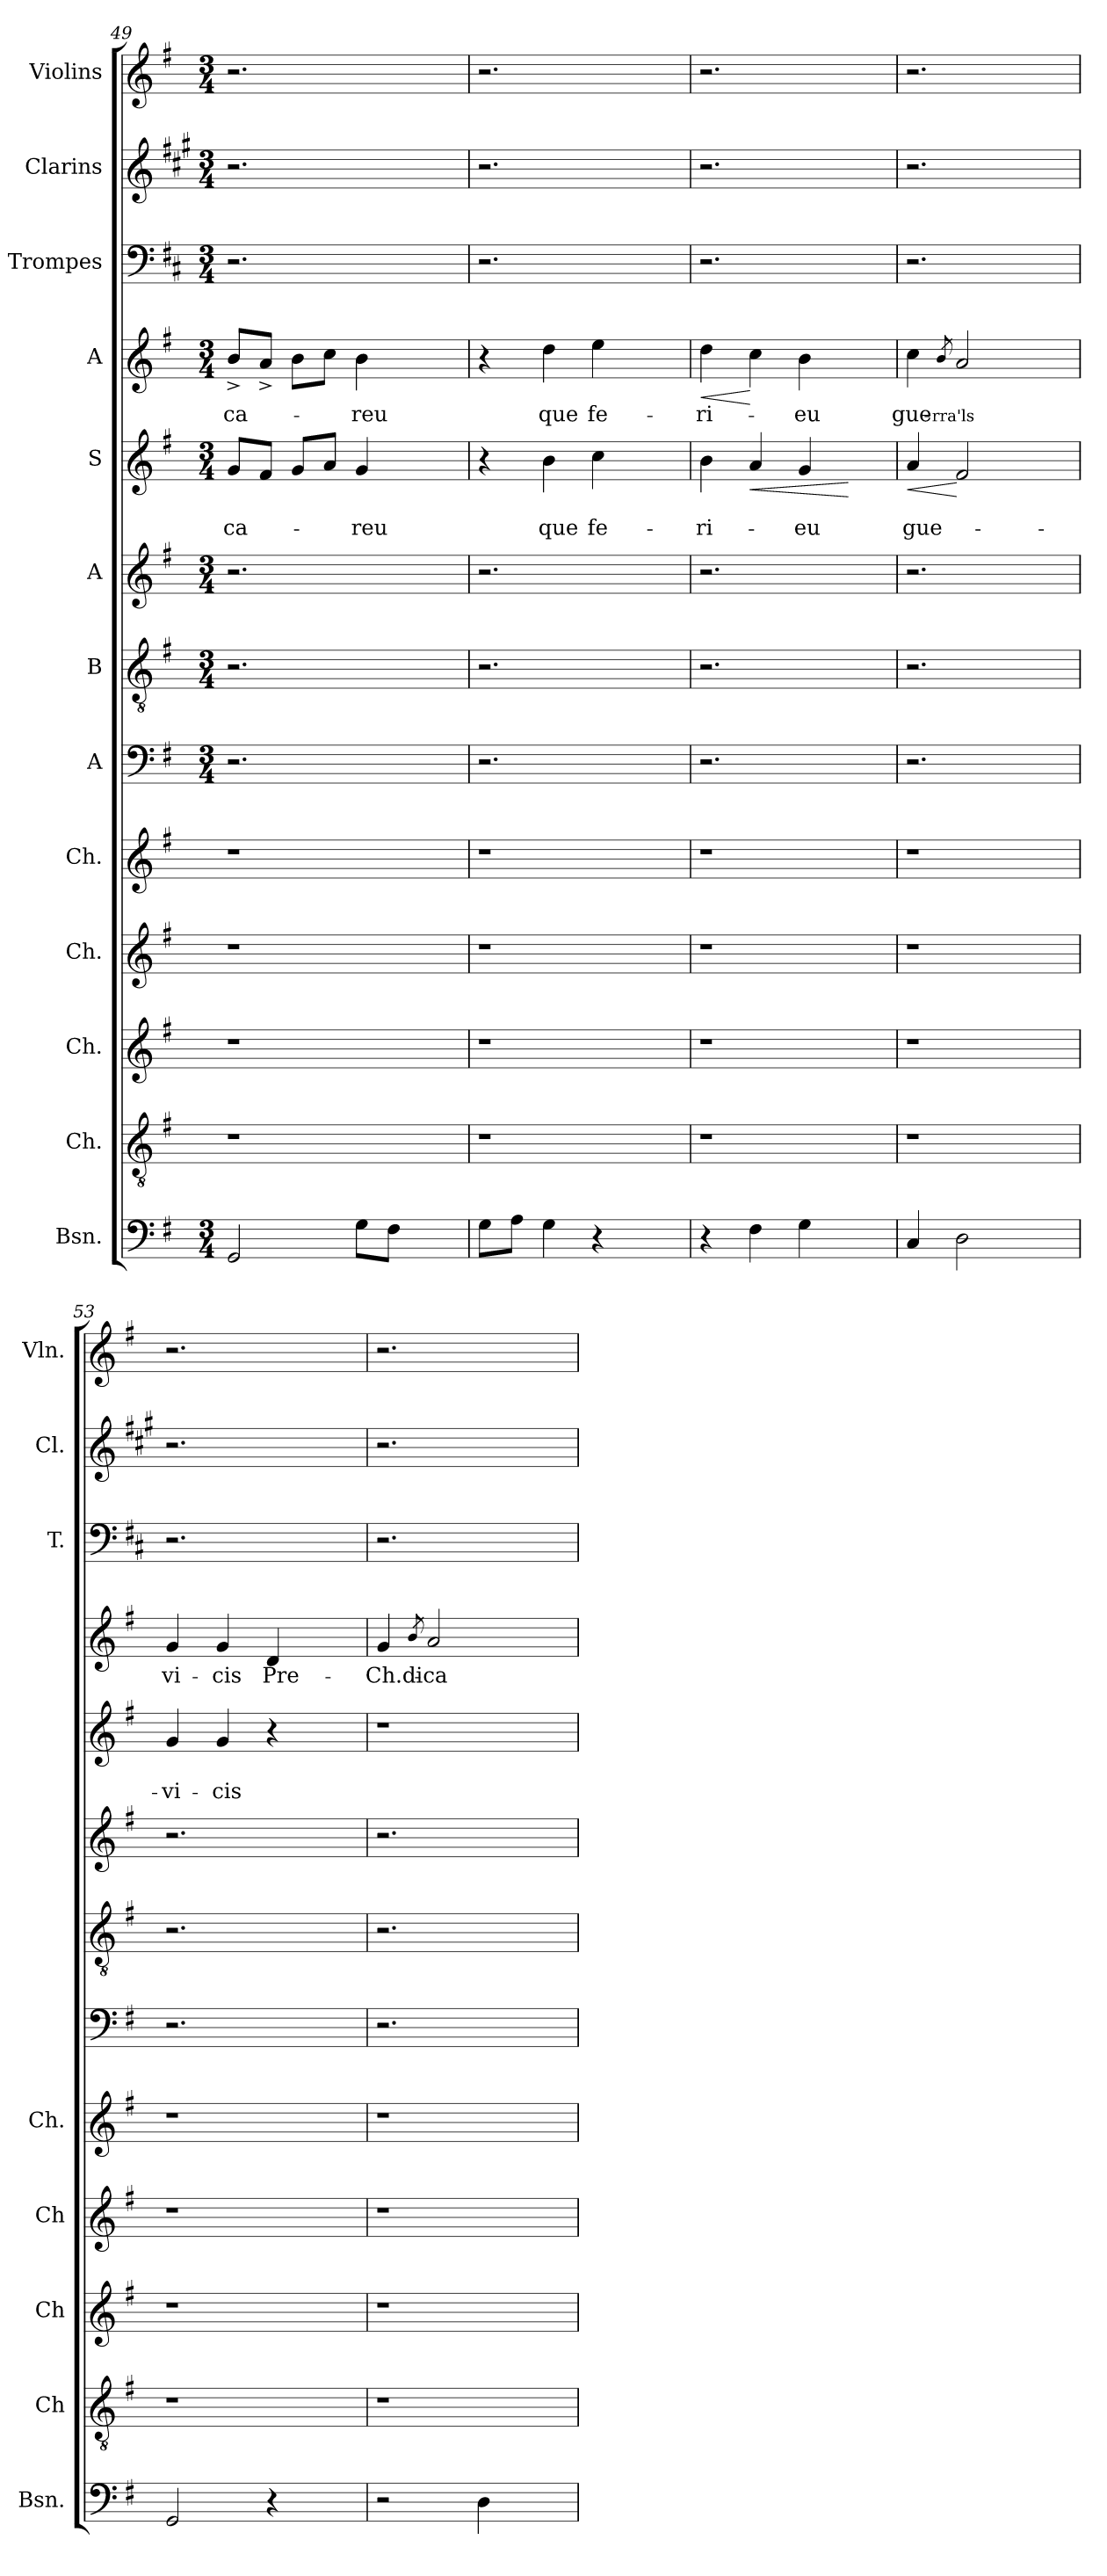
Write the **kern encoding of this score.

**kern	**kern	**kern	**kern	**kern	**kern	**kern	**kern	**kern	**text	**text	**dynam	**kern	**text	**dynam	**kern	**kern	**kern
*part13	*part12	*part11	*part10	*part9	*part8	*part7	*part6	*part5	*part5	*part5	*part5	*part4	*part4	*part4	*part3	*part2	*part1
*staff13	*staff12	*staff11	*staff10	*staff9	*staff8	*staff7	*staff6	*staff5	*staff5	*staff5	*staff5	*staff4	*staff4	*staff4	*staff3	*staff2	*staff1
*I"Bsn.	*I"Ch.	*I"Ch.	*I"Ch.	*I"Ch.	*I"A	*I"B	*I"A	*I"S	*	*	*	*I"A	*	*	*I"Trompes	*I"Clarins	*I"Violins
*I'Bsn.	*I'Ch	*I'Ch	*I'Ch	*I'Ch.	*	*	*	*	*	*	*	*	*	*	*I'T.	*I'Cl.	*I'Vln.
*clefF4	*clefGv2	*clefG2	*clefG2	*clefG2	*clefF4	*clefGv2	*clefG2	*clefG2	*	*	*	*clefG2	*	*	*clefF4	*clefG2	*clefG2
*	*	*	*	*	*	*	*	*	*	*	*	*	*	*	*ITrd4c7	*ITrd1c2	*
*k[f#]	*k[f#]	*k[f#]	*k[f#]	*k[f#]	*k[f#]	*k[f#]	*k[f#]	*k[f#]	*	*	*	*k[f#]	*	*	*k[f#]	*k[f#]	*k[f#]
*G:	*G:	*G:	*G:	*G:	*G:	*G:	*G:	*G:	*	*	*	*G:	*	*	*G:	*G:	*G:
*M3/4	*	*	*	*	*M3/4	*M3/4	*M3/4	*M3/4	*	*	*	*M3/4	*	*	*M3/4	*M3/4	*M3/4
=49	=49	=49	=49	=49	=49	=49	=49	=49	=49	=49	=49	=49	=49	=49	=49	=49	=49
!	!	!	!	!	!	!	!	!	!	!LO:LY:a	!	!	!LO:LY:b	!	!	!	!
2GG/	1r	1r	1r	1r	2.r	2.r	2.r	8g/L	.	-ca-	.	8b^</L	-ca-	.	2.r	2.r	2.r
.	.	.	.	.	.	.	.	8f#/J	.	.	.	8a^</J	.	.	.	.	.
.	.	.	.	.	.	.	.	8g/L	.	.	.	8b\L	.	.	.	.	.
.	.	.	.	.	.	.	.	8a/J	.	.	.	8cc\J	.	.	.	.	.
!	!	!	!	!	!	!	!	!	!	!LO:LY:a	!	!	!LO:LY:b	!	!	!	!
8G\L	.	.	.	.	.	.	.	4g/	.	-reu	.	4b\	-reu	.	.	.	.
8F#\J	.	.	.	.	.	.	.	.	.	.	.	.	.	.	.	.	.
4ryy	.	.	.	.	4ryy	4ryy	4ryy	4ryy	.	.	.	4ryy	.	.	4ryy	4ryy	4ryy
=50	=50	=50	=50	=50	=50	=50	=50	=50	=50	=50	=50	=50	=50	=50	=50	=50	=50
8G\L	1r	1r	1r	1r	2.r	2.r	2.r	4r	.	.	.	4r	.	.	2.r	2.r	2.r
8A\J	.	.	.	.	.	.	.	.	.	.	.	.	.	.	.	.	.
!	!	!	!	!	!	!	!	!	!	!LO:LY:a	!	!	!LO:LY:b	!	!	!	!
4G\	.	.	.	.	.	.	.	4b\	.	que	.	4dd\	que	.	.	.	.
!	!	!	!	!	!	!	!	!	!	!LO:LY:a	!	!	!LO:LY:b	!	!	!	!
4r	.	.	.	.	.	.	.	4cc\	.	fe-	.	4ee\	fe-	.	.	.	.
4ryy	.	.	.	.	4ryy	4ryy	4ryy	4ryy	.	.	.	4ryy	.	.	4ryy	4ryy	4ryy
=51	=51	=51	=51	=51	=51	=51	=51	=51	=51	=51	=51	=51	=51	=51	=51	=51	=51
!	!	!	!	!	!	!	!	!	!	!LO:LY:a	!	!	!LO:LY:b	!LO:HP:b	!	!	!
4r	1r	1r	1r	1r	2.r	2.r	2.r	4b\	.	-ri-	.	4dd\	-ri-	<	2.r	2.r	2.r
!	!	!	!	!	!	!	!	!	!	!	!LO:HP:b	!	!	!	!	!	!
4F#\	.	.	.	.	.	.	.	4a/	.	.	<	4cc\	.	[	.	.	.
!	!	!	!	!	!	!	!	!	!	!LO:LY:a	!	!	!LO:LY:b	!	!	!	!
4G\	.	.	.	.	.	.	.	4g/	.	-eu	.	4b\	-eu	.	.	.	.
4ryy	.	.	.	.	4ryy	4ryy	4ryy	4ryy	.	.	[	4ryy	.	.	4ryy	4ryy	4ryy
=52	=52	=52	=52	=52	=52	=52	=52	=52	=52	=52	=52	=52	=52	=52	=52	=52	=52
!	!	!	!	!	!	!	!	!	!	!LO:LY:a	!LO:HP:b	!	!LO:LY:b	!	!	!	!
4C/	1r	1r	1r	1r	2.r	2.r	2.r	4a/	.	gue-	<	4cc\	gue-	.	2.r	2.r	2.r
!	!	!	!	!	!	!	!	!	!	!	!	!	!LO:LY:b	!	!	!	!
.	.	.	.	.	.	.	.	.	.	.	.	8qb/	-rra'ls	.	.	.	.
2D\	.	.	.	.	.	.	.	2f#/	.	.	[	2a/	.	.	.	.	.
4ryy	.	.	.	.	4ryy	4ryy	4ryy	4ryy	.	.	.	4ryy	.	.	4ryy	4ryy	4ryy
=53	=53	=53	=53	=53	=53	=53	=53	=53	=53	=53	=53	=53	=53	=53	=53	=53	=53
!	!	!	!	!	!	!	!	!	!	!LO:LY:a	!	!	!LO:LY:b	!	!	!	!
2GG/	1r	1r	1r	1r	2.r	2.r	2.r	4g/	.	-vi-	.	4g/	vi-	.	2.r	2.r	2.r
!	!	!	!	!	!	!	!	!	!	!LO:LY:a	!	!	!LO:LY:b	!	!	!	!
.	.	.	.	.	.	.	.	4g/	.	-cis	.	4g/	-cis	.	.	.	.
!	!	!	!	!	!	!	!	!	!	!	!	!	!LO:LY:b	!	!	!	!
4r	.	.	.	.	.	.	.	4r	.	.	.	4d/	Pre-	.	.	.	.
4ryy	.	.	.	.	4ryy	4ryy	4ryy	4ryy	.	.	.	4ryy	.	.	4ryy	4ryy	4ryy
!!LO:LB:g=z
=54	=54	=54	=54	=54	=54	=54	=54	=54	=54	=54	=54	=54	=54	=54	=54	=54	=54
!	!	!	!	!	!	!	!	!LO:N:vis=1	!	!	!	!	!LO:LY:b:rj	!	!	!	!
2r	1r	1r	1r	1r	2.r	2.r	2.r	2.r	.	.	.	4g/	-Ch.di-	.	2.r	2.r	2.r
.	.	.	.	.	.	.	.	.	.	.	.	8qb/	.	.	.	.	.
!	!	!	!	!	!	!	!	!	!	!	!	!	!LO:LY:b	!	!	!	!
.	.	.	.	.	.	.	.	.	.	.	.	2a/	-ca	.	.	.	.
4D\	.	.	.	.	.	.	.	.	.	.	.	.	.	.	.	.	.
4ryy	.	.	.	.	4ryy	4ryy	4ryy	4ryy	.	.	.	4ryy	.	.	4ryy	4ryy	4ryy
=	=	=	=	=	=	=	=	=	=	=	=	=	=	=	=	=	=
*-	*-	*-	*-	*-	*-	*-	*-	*-	*-	*-	*-	*-	*-	*-	*-	*-	*-
